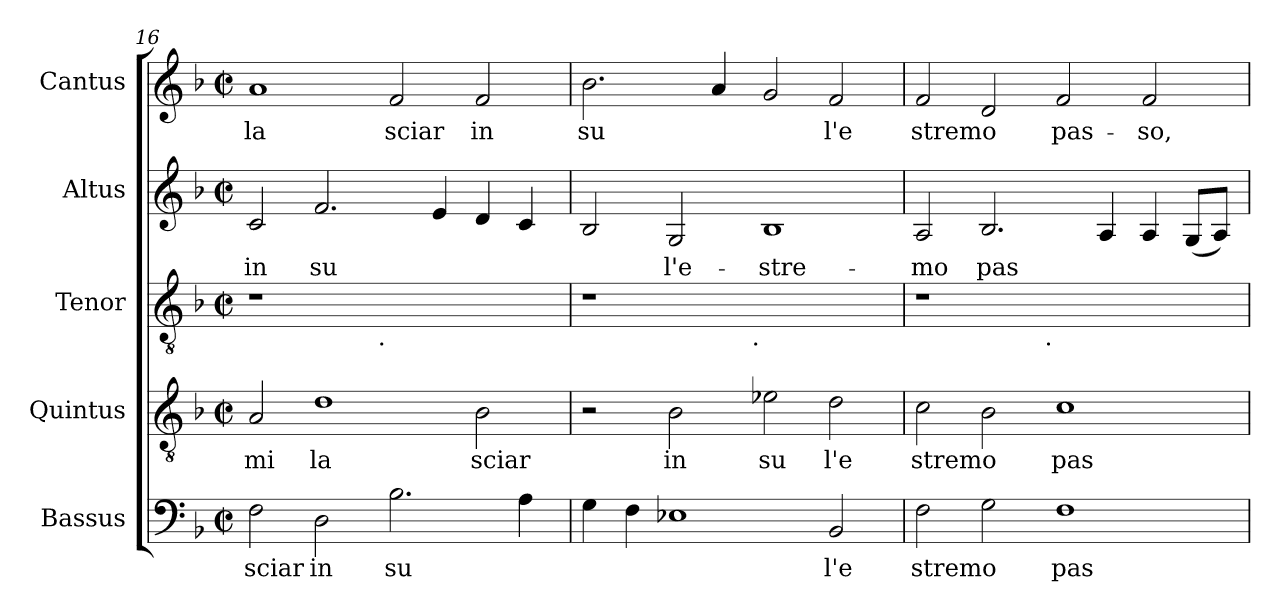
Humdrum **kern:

**kern	**text	**kern	**text	**kern	**kern	**text	**kern	**text
*part5	*part5	*part4	*part4	*part3	*part2	*part2	*part1	*part1
*staff5	*staff5	*staff4	*staff4	*staff3	*staff2	*staff2	*staff1	*staff1
*I"Bassus	*	*I"Quintus	*	*I"Tenor	*I"Altus	*	*I"Cantus	*
*clefF4	*	*clefGv2	*	*clefGv2	*clefG2	*	*clefG2	*
*k[b-]	*	*k[b-]	*	*k[b-]	*k[b-]	*	*k[b-]	*
*F:	*	*F:	*	*F:	*F:	*	*F:	*
*M2/2	*	*M2/2	*	*M2/2	*M2/2	*	*M2/2	*
*met(c|)	*	*met(c|)	*	*met(c|)	*met(c|)	*	*met(c|)	*
=16	=16	=16	=16	=16	=16	=16	=16	=16
!	!LO:LY:b	!	!LO:LY:b:cj	!	!	!LO:LY:b	!	!LO:LY:b:cj
*	*	*	*	*^	*	*	*	*
2F\	sciar	2A/	mi	1r	2ryy	2c/	in	1a	la
!	!LO:LY:b	!	!LO:LY:b:cj	!	!	!	!LO:LY:b	!	!
2D\	in	1d	la	.	4...ryy	2.f/	su	.	.
!	!	!	!	!	!LO:TX:b:t=.	!	!	!	!
.	.	.	.	.	1ryy	.	.	.	.
!	!LO:LY:b	!	!	!	!	!	!	!	!LO:LY:b:cj
2.B-\	su	.	.	1ryy	.	.	.	2f/	sciar
!	!	!	!	!	!	!	!LO:LY:b	!	!
.	.	.	.	.	.	4e/	.	.	.
!	!	!	!LO:LY:b:cj	!	!	!	!LO:LY:b	!	!LO:LY:b:cj
.	.	2B-\	sciar	.	.	4d/	.	2f/	in
!	!LO:LY:b	!	!	!	!	!	!LO:LY:b	!	!
4A\	.	.	.	.	.	4c/	.	.	.
.	.	.	.	.	32ryy	.	.	.	.
=17	=17	=17	=17	=17	=17	=17	=17	=17	=17
!	!LO:LY:b	!	!	!	!	!	!LO:LY:b	!	!LO:LY:b:cj
4G\	.	2r	.	1r	2ryy	2B-/	.	2.b-\	su
!	!LO:LY:b	!	!	!	!	!	!	!	!
4F\	.	.	.	.	.	.	.	.	.
!	!LO:LY:b	!	!LO:LY:b:cj	!	!	!	!LO:LY:b	!	!
1E-	.	2B-\	in	.	4...ryy	2G/	l'e-	.	.
!	!	!	!	!	!	!	!	!	!LO:LY:b:cj
.	.	.	.	.	.	.	.	4a/	.
!	!	!	!	!	!LO:TX:b:t=.	!	!	!	!
.	.	.	.	.	1ryy	.	.	.	.
!	!	!	!LO:LY:b:cj	!	!	!	!LO:LY:b	!	!LO:LY:b:cj
.	.	2e-\	su	1ryy	.	1B-	-stre-	2g/	.
!	!LO:LY:b	!	!LO:LY:b:cj	!	!	!	!	!	!LO:LY:b:cj
2BB-/	l'e	2d\	l'e	.	.	.	.	2f/	l'e
.	.	.	.	.	32ryy	.	.	.	.
!!LO:LB:g=z
=18	=18	=18	=18	=18	=18	=18	=18	=18	=18
!	!LO:LY:b	!	!LO:LY:b:cj	!	!	!	!LO:LY:b	!	!LO:LY:b:cj
2F\	stremo	2c\	stremo	1r	2ryy	2A/	-mo	2f/	stremo
!	!LO:LY:b	!	!LO:LY:b:cj	!	!	!	!LO:LY:b	!	!LO:LY:b:cj
2G\	.	2B-\	.	.	4...ryy	2.B-/	pas	2d/	.
!	!	!	!	!	!LO:TX:b:t=.	!	!	!	!
.	.	.	.	.	1ryy	.	.	.	.
!	!LO:LY:b	!	!LO:LY:b:cj	!	!	!	!	!	!LO:LY:b:cj
1F	pas	1c	pas	1ryy	.	.	.	2f/	pas-
!	!	!	!	!	!	!	!LO:LY:b	!	!
.	.	.	.	.	.	4A/	.	.	.
!	!	!	!	!	!	!	!LO:LY:b	!	!LO:LY:b:cj
.	.	.	.	.	.	4A/	.	2f/	-so,
!	!	!	!	!	!	!	!LO:LY:b	!	!
.	.	.	.	.	.	(>8G/L	.	.	.
!	!	!	!	!	!	!	!LO:LY:b	!	!
.	.	.	.	.	.	8A/J)	.	.	.
.	.	.	.	.	32ryy	.	.	.	.
*	*	*	*	*v	*v	*	*	*	*
=	=	=	=	=	=	=	=	=
*-	*-	*-	*-	*-	*-	*-	*-	*-
